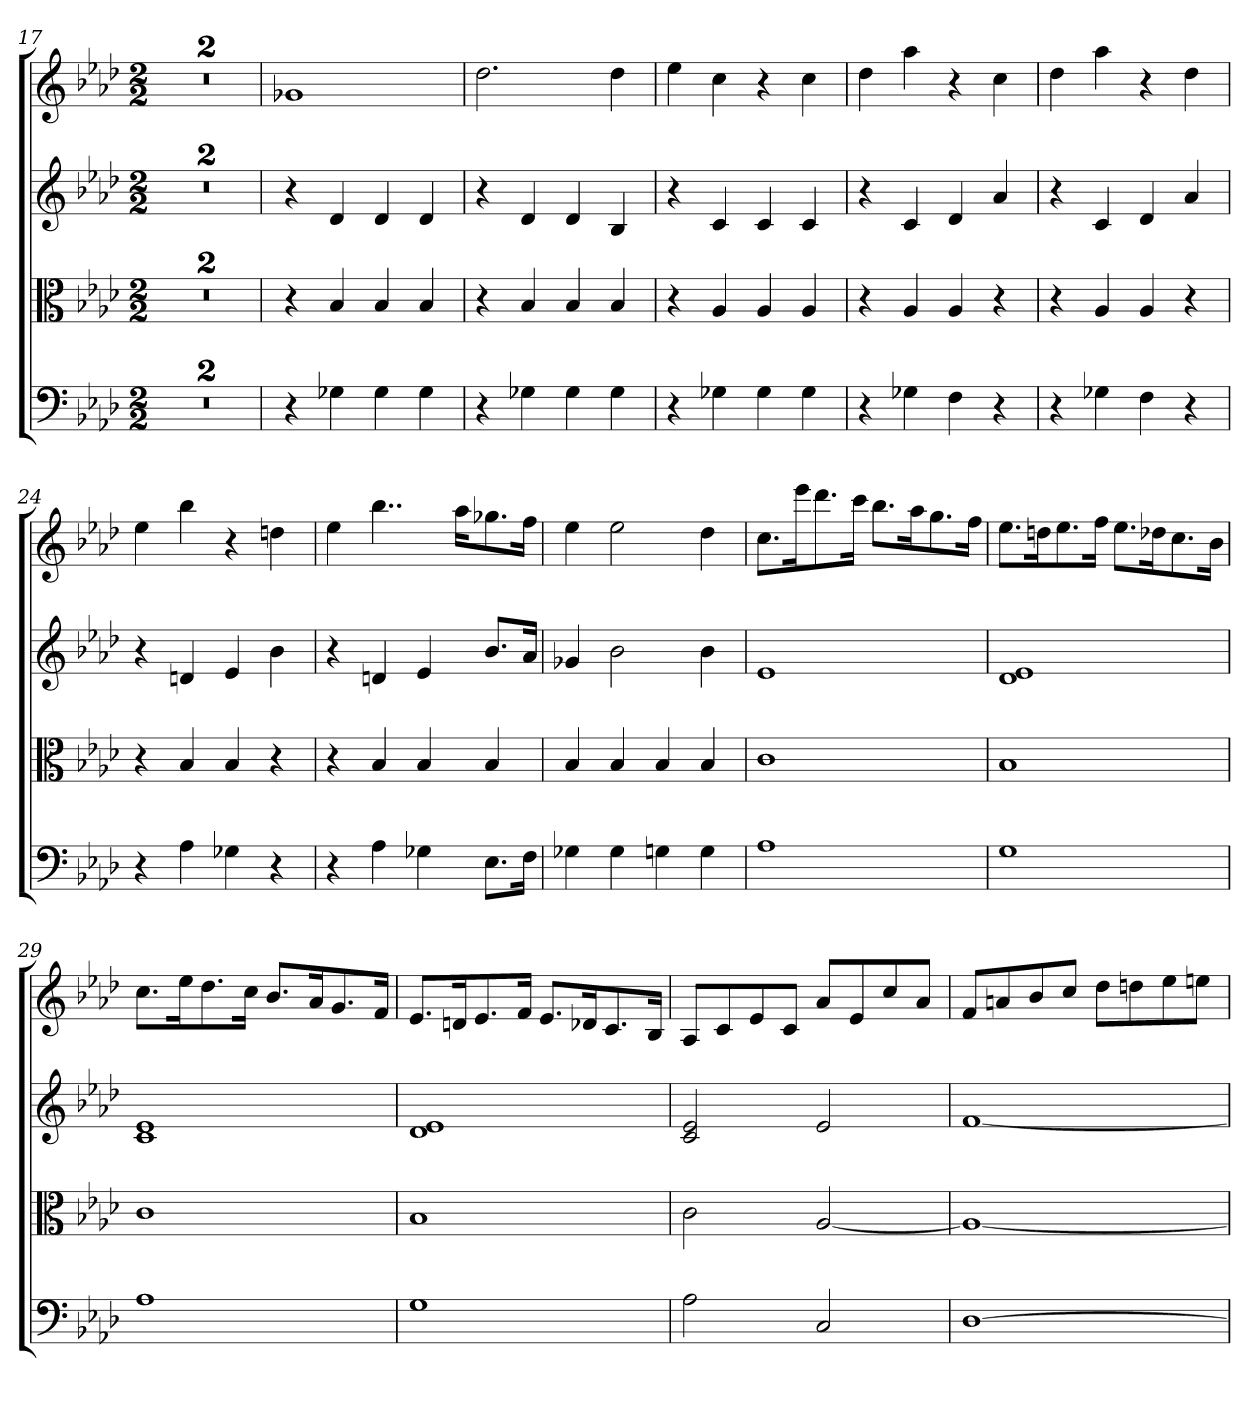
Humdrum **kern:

**kern	**kern	**kern	**kern
*part4	*part3	*part2	*part1
*staff4	*staff3	*staff2	*staff1
*clefF4	*clefC3	*	*
*k[b-e-a-d-]	*k[b-e-a-d-]	*k[b-e-a-d-]	*k[b-e-a-d-]
*f:	*f:	*f:	*f:
*M2/2	*M2/2	*M2/2	*M2/2
=17	=17	=17	=17
1r	1r	1r	1r
=18	=18	=18	=18
1r	1r	1r	1r
=19	=19	=19	=19
4r	4r	4r	1g-X
4G-X	4B-	4d-	.
4G-	4B-	4d-	.
4G-	4B-	4d-	.
=20	=20	=20	=20
4r	4r	4r	2.dd-
4G-X	4B-	4d-	.
4G-	4B-	4d-	.
4G-	4B-	4B-	4dd-
=21	=21	=21	=21
4r	4r	4r	4ee-
4G-X	4A-	4c	4cc
4G-	4A-	4c	4r
4G-	4A-	4c	4cc
=22	=22	=22	=22
4r	4r	4r	4dd-
4G-X	4A-	4c	4aa-
4F	4A-	4d-	4r
4r	4r	4a-	4cc
=23	=23	=23	=23
4r	4r	4r	4dd-
4G-X	4A-	4c	4aa-
4F	4A-	4d-	4r
4r	4r	4a-	4dd-
=24	=24	=24	=24
4r	4r	4r	4ee-
4A-	4B-	4dn	4bb-
4G-X	4B-	4e-	4r
4r	4r	4b-	4ddn
=25	=25	=25	=25
4r	4r	4r	4ee-
4A-	4B-	4dn	4..bb-
4G-X	4B-	4e-	.
.	.	.	16aa-KL
8.E-\L	4B-	8.b-L	8.gg-X
16F\Jk	.	16a-Jk	16ffJk
=26	=26	=26	=26
4G-X	4B-	4g-X	4ee-
4G-	4B-	2b-	2ee-
4Gn	4B-	.	.
4G	4B-	4b-	4dd-
=27	=27	=27	=27
1A-	1c	1e-	8.ccL
.	.	.	16eee-K
.	.	.	8.ddd-
.	.	.	16cccJk
.	.	.	8.bb-L
.	.	.	16aa-K
.	.	.	8.gg
.	.	.	16ffJk
=28	=28	=28	=28
1G	1B-	1d- 1e-	8.ee-L
.	.	.	16ddnK
.	.	.	8.ee-
.	.	.	16ffJk
.	.	.	8.ee-L
.	.	.	16dd-XK
.	.	.	8.cc
.	.	.	16b-Jk
=29	=29	=29	=29
1A-	1c	1c 1e-	8.ccL
.	.	.	16ee-K
.	.	.	8.dd-
.	.	.	16ccJk
.	.	.	8.b-L
.	.	.	16a-K
.	.	.	8.g
.	.	.	16fJk
=30	=30	=30	=30
1G	1B-	1d- 1e-	8.e-L
.	.	.	16dnK
.	.	.	8.e-
.	.	.	16fJk
.	.	.	8.e-L
.	.	.	16d-XK
.	.	.	8.c
.	.	.	16B-Jk
=31	=31	=31	=31
2A-	2c	2c 2e-	8A-L
.	.	.	8c
.	.	.	8e-
.	.	.	8cJ
2C	[2A-	2e-	8a-L
.	.	.	8e-
.	.	.	8cc
.	.	.	8a-J
=32	=32	=32	=32
[1D-	1A-_	[1f	8fL
.	.	.	8an
.	.	.	8b-
.	.	.	8ccJ
.	.	.	8dd-L
.	.	.	8ddn
.	.	.	8ee-
.	.	.	8eenJ
=	=	=	=
*-	*-	*-	*-
